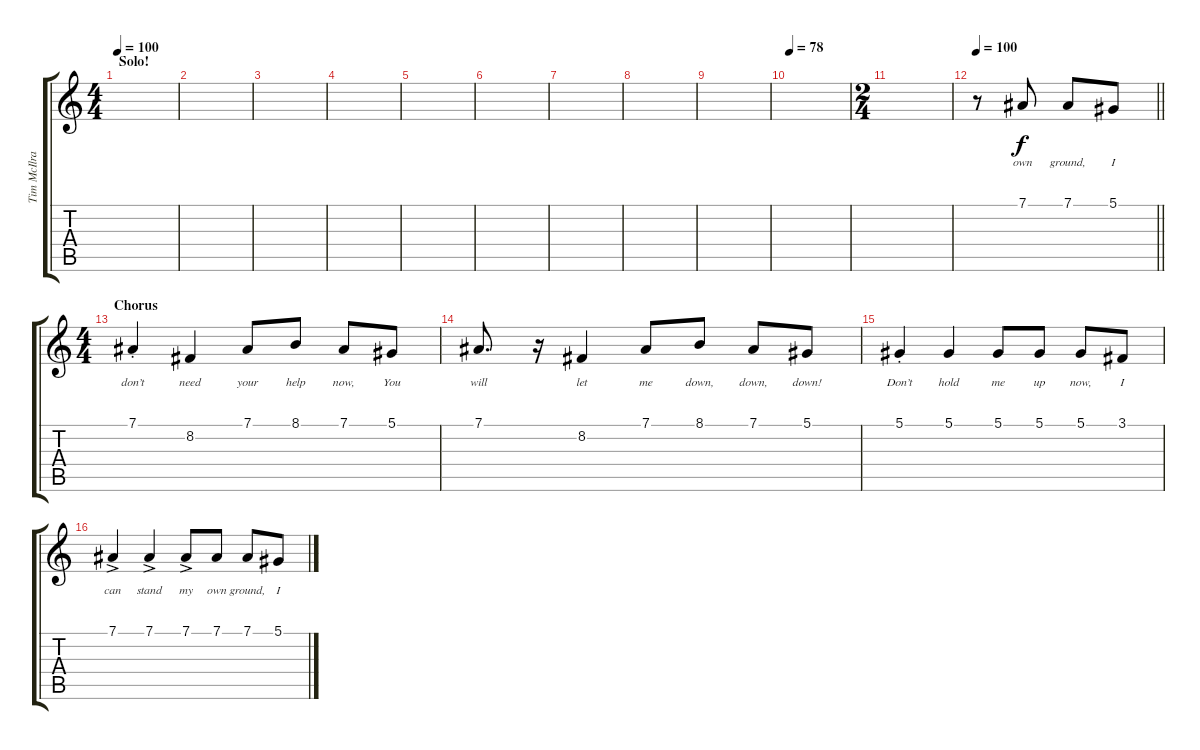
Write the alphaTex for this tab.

\track ("Tim McIlrath" "Tim McIlra") {instrument lead2sawtooth}
\staff {score tabs}
\tuning (Eb4 Bb3 Gb3 Db3 Ab2 Eb2) {hide}
\ts (4 4)
\section ("" "Solo!")
\tempo 100
\clef g2
\ks c
|
|
|
|
|
|
|
|
|
\tempo 78
|
\ts (2 4)
|
\tempo 100
\barLineRight lightlight
r.8 7.1.8{lyrics (0 "own") lyrics (1 "") lyrics (2 "") lyrics (3 "") lyrics (4 "")} 7.1.8{lyrics (0 "ground,") lyrics (1 "") lyrics (2 "") lyrics (3 "") lyrics (4 "")} 5.1.8{lyrics (0 "I") lyrics (1 "") lyrics (2 "") lyrics (3 "") lyrics (4 "")} |
\ts (4 4)
\section ("" "Chorus")
7.1{st}.4{lyrics (0 "don’t") lyrics (1 "") lyrics (2 "") lyrics (3 "") lyrics (4 "")} 8.2.4{lyrics (0 "need") lyrics (1 "") lyrics (2 "") lyrics (3 "") lyrics (4 "")} 7.1.8{lyrics (0 "your") lyrics (1 "") lyrics (2 "") lyrics (3 "") lyrics (4 "")} 8.1.8{lyrics (0 "help") lyrics (1 "") lyrics (2 "") lyrics (3 "") lyrics (4 "")} 7.1.8{lyrics (0 "now,") lyrics (1 "") lyrics (2 "") lyrics (3 "") lyrics (4 "")} 5.1.8{lyrics (0 "You") lyrics (1 "") lyrics (2 "") lyrics (3 "") lyrics (4 "")} |
7.1.8{d lyrics (0 "will") lyrics (1 "") lyrics (2 "") lyrics (3 "") lyrics (4 "")} r.16 8.2.4{lyrics (0 "let") lyrics (1 "") lyrics (2 "") lyrics (3 "") lyrics (4 "")} 7.1.8{lyrics (0 "me") lyrics (1 "") lyrics (2 "") lyrics (3 "") lyrics (4 "")} 8.1.8{lyrics (0 "down,") lyrics (1 "") lyrics (2 "") lyrics (3 "") lyrics (4 "")} 7.1.8{lyrics (0 "down,") lyrics (1 "") lyrics (2 "") lyrics (3 "") lyrics (4 "")} 5.1.8{lyrics (0 "down!") lyrics (1 "") lyrics (2 "") lyrics (3 "") lyrics (4 "")} |
5.1{st}.4{lyrics (0 "Don’t") lyrics (1 "") lyrics (2 "") lyrics (3 "") lyrics (4 "")} 5.1.4{lyrics (0 "hold") lyrics (1 "") lyrics (2 "") lyrics (3 "") lyrics (4 "")} 5.1.8{lyrics (0 "me") lyrics (1 "") lyrics (2 "") lyrics (3 "") lyrics (4 "")} 5.1.8{lyrics (0 "up") lyrics (1 "") lyrics (2 "") lyrics (3 "") lyrics (4 "")} 5.1.8{lyrics (0 "now,") lyrics (1 "") lyrics (2 "") lyrics (3 "") lyrics (4 "")} 3.1.8{lyrics (0 "I") lyrics (1 "") lyrics (2 "") lyrics (3 "") lyrics (4 "")} |
7.1{ac}.4{lyrics (0 "can") lyrics (1 "") lyrics (2 "") lyrics (3 "") lyrics (4 "")} 7.1{ac}.4{lyrics (0 "stand") lyrics (1 "") lyrics (2 "") lyrics (3 "") lyrics (4 "")} 7.1{ac}.8{lyrics (0 "my") lyrics (1 "") lyrics (2 "") lyrics (3 "") lyrics (4 "")} 7.1.8{lyrics (0 "own") lyrics (1 "") lyrics (2 "") lyrics (3 "") lyrics (4 "")} 7.1.8{lyrics (0 "ground,") lyrics (1 "") lyrics (2 "") lyrics (3 "") lyrics (4 "")} 5.1.8{lyrics (0 "I") lyrics (1 "") lyrics (2 "") lyrics (3 "") lyrics (4 "")}
